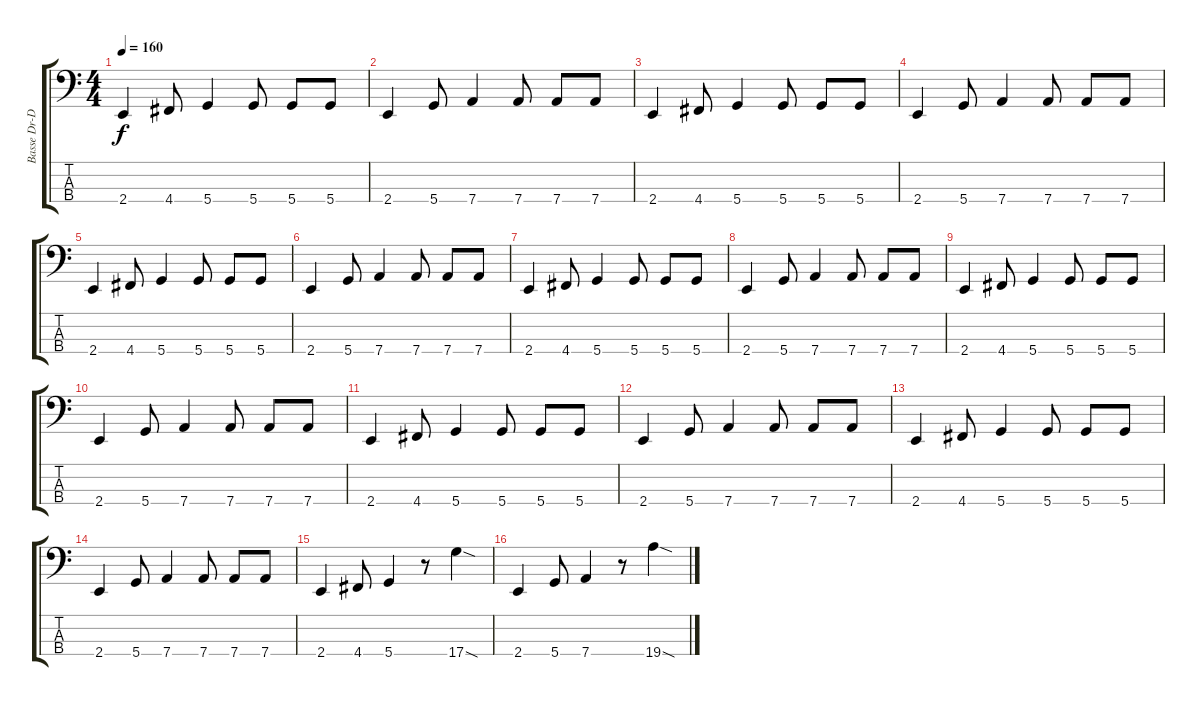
\track ("Basse Dr-D" "Basse Dr-D") {instrument electricbasspick}
\staff {score tabs}
\tuning (G2 D2 A1 D1) {hide}
\ts (4 4)
\tempo 160
\clef f4
\ks c
2.4.4{dy f} 4.4.8 5.4.4 5.4.8 5.4.8 5.4.8 |
2.4.4 5.4.8 7.4.4 7.4.8 7.4.8 7.4.8 |
2.4.4 4.4.8 5.4.4 5.4.8 5.4.8 5.4.8 |
2.4.4 5.4.8 7.4.4 7.4.8 7.4.8 7.4.8 |
2.4.4 4.4.8 5.4.4 5.4.8 5.4.8 5.4.8 |
2.4.4 5.4.8 7.4.4 7.4.8 7.4.8 7.4.8 |
2.4.4 4.4.8 5.4.4 5.4.8 5.4.8 5.4.8 |
2.4.4 5.4.8 7.4.4 7.4.8 7.4.8 7.4.8 |
2.4.4 4.4.8 5.4.4 5.4.8 5.4.8 5.4.8 |
2.4.4 5.4.8 7.4.4 7.4.8 7.4.8 7.4.8 |
2.4.4 4.4.8 5.4.4 5.4.8 5.4.8 5.4.8 |
2.4.4 5.4.8 7.4.4 7.4.8 7.4.8 7.4.8 |
2.4.4 4.4.8 5.4.4 5.4.8 5.4.8 5.4.8 |
2.4.4 5.4.8 7.4.4 7.4.8 7.4.8 7.4.8 |
2.4.4 4.4.8 5.4.4 r.8 17.4{sod}.4 |
2.4.4 5.4.8 7.4.4 r.8 19.4{sod}.4
